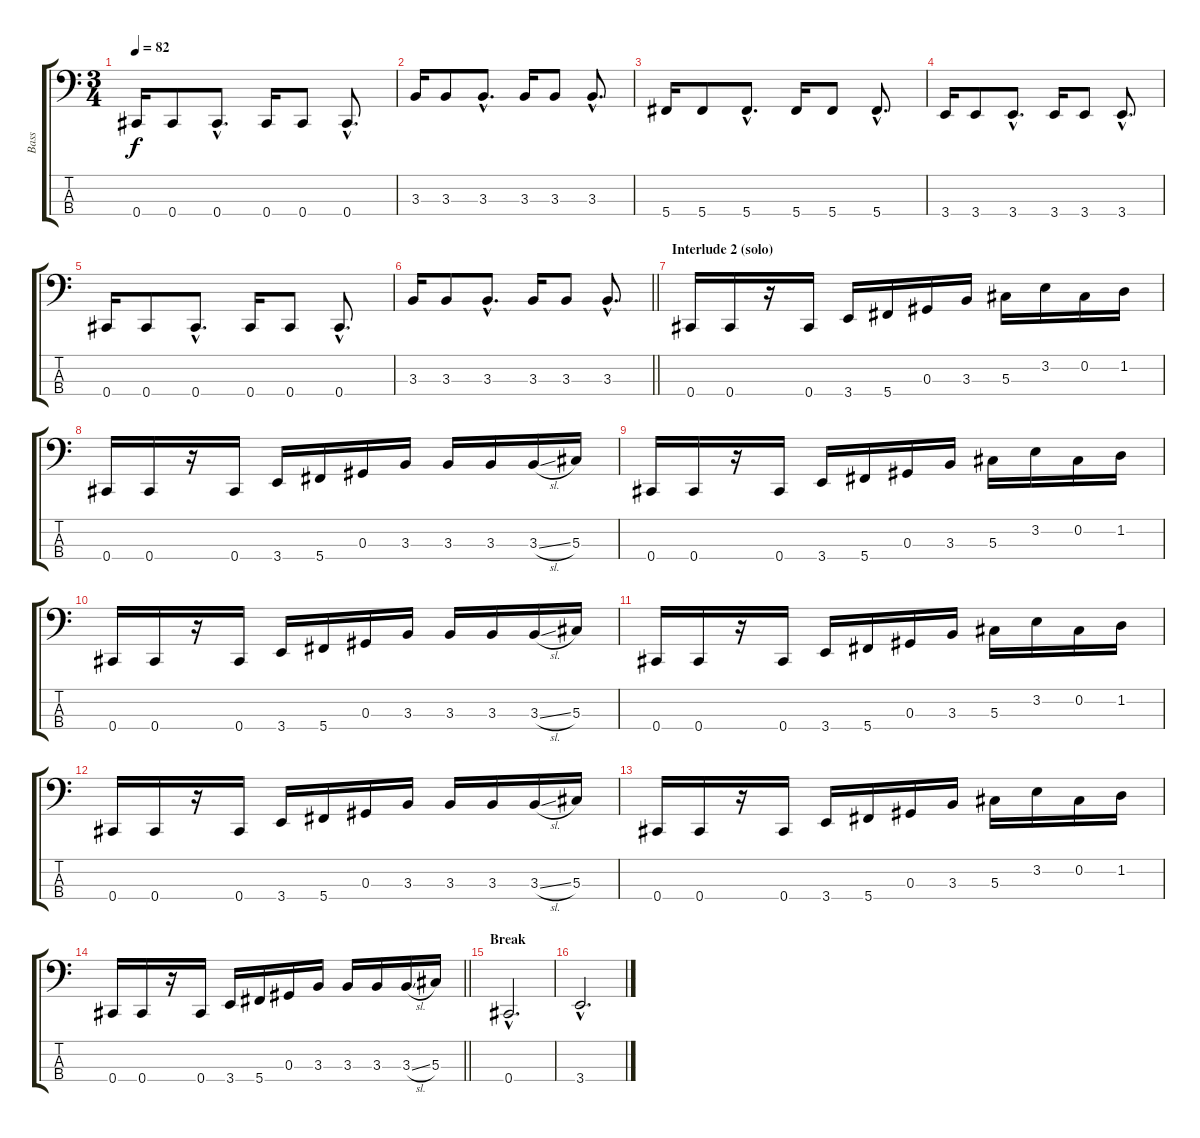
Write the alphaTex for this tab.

\track ("Bass" "Bass") {instrument electricbasspick}
\staff {score tabs}
\tuning (Gb2 Db2 Ab1 Db1) {hide}
\ts (3 4)
\tempo 82
\clef f4
\ks c
0.4.16{dy f} 0.4.8 0.4{hac}.8{d} 0.4.16 0.4.8 0.4{hac}.8{d} |
3.3.16 3.3.8 3.3{hac}.8{d} 3.3.16 3.3.8 3.3{hac}.8{d} |
5.4.16 5.4.8 5.4{hac}.8{d} 5.4.16 5.4.8 5.4{hac}.8{d} |
3.4.16 3.4.8 3.4{hac}.8{d} 3.4.16 3.4.8 3.4{hac}.8{d} |
0.4.16 0.4.8 0.4{hac}.8{d} 0.4.16 0.4.8 0.4{hac}.8{d} |
\barLineRight lightlight
3.3.16 3.3.8 3.3{hac}.8{d} 3.3.16 3.3.8 3.3{hac}.8{d} |
\section ("" "Interlude 2 (solo)")
0.4.16 0.4.16 r.16 0.4.16 3.4.16 5.4.16 0.3.16 3.3.16 5.3.16 3.2.16 0.2.16 1.2.16 |
0.4.16 0.4.16 r.16 0.4.16 3.4.16 5.4.16 0.3.16 3.3.16 3.3.16 3.3.16 3.3{sl}.16 5.3.16 |
0.4.16 0.4.16 r.16 0.4.16 3.4.16 5.4.16 0.3.16 3.3.16 5.3.16 3.2.16 0.2.16 1.2.16 |
0.4.16 0.4.16 r.16 0.4.16 3.4.16 5.4.16 0.3.16 3.3.16 3.3.16 3.3.16 3.3{sl}.16 5.3.16 |
0.4.16 0.4.16 r.16 0.4.16 3.4.16 5.4.16 0.3.16 3.3.16 5.3.16 3.2.16 0.2.16 1.2.16 |
0.4.16 0.4.16 r.16 0.4.16 3.4.16 5.4.16 0.3.16 3.3.16 3.3.16 3.3.16 3.3{sl}.16 5.3.16 |
0.4.16 0.4.16 r.16 0.4.16 3.4.16 5.4.16 0.3.16 3.3.16 5.3.16 3.2.16 0.2.16 1.2.16 |
\barLineRight lightlight
0.4.16 0.4.16 r.16 0.4.16 3.4.16 5.4.16 0.3.16 3.3.16 3.3.16 3.3.16 3.3{sl}.16 5.3.16 |
\section ("" "Break")
0.4{hac}.2{d} |
3.4{hac}.2{d}
